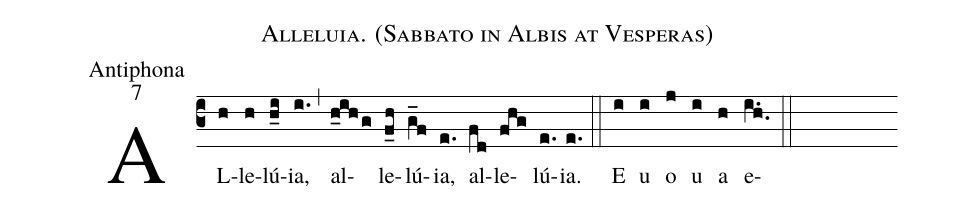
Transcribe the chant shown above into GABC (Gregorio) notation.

name:Alleluia. (Sabbato in Albis at Vesperas);
office-part:Antiphona;
mode:7;
%%
(c3)AL(h)le(h)lú(h_i)ia,(i.) (,) al(h_ihg)le(f_h)lú(g_f)ia,(e.) al(fd)le(fhg)lú(e.)ia.(e.) (::) E(i) u(i) o(j) u(i) a(h) e(i.h.)(::)
